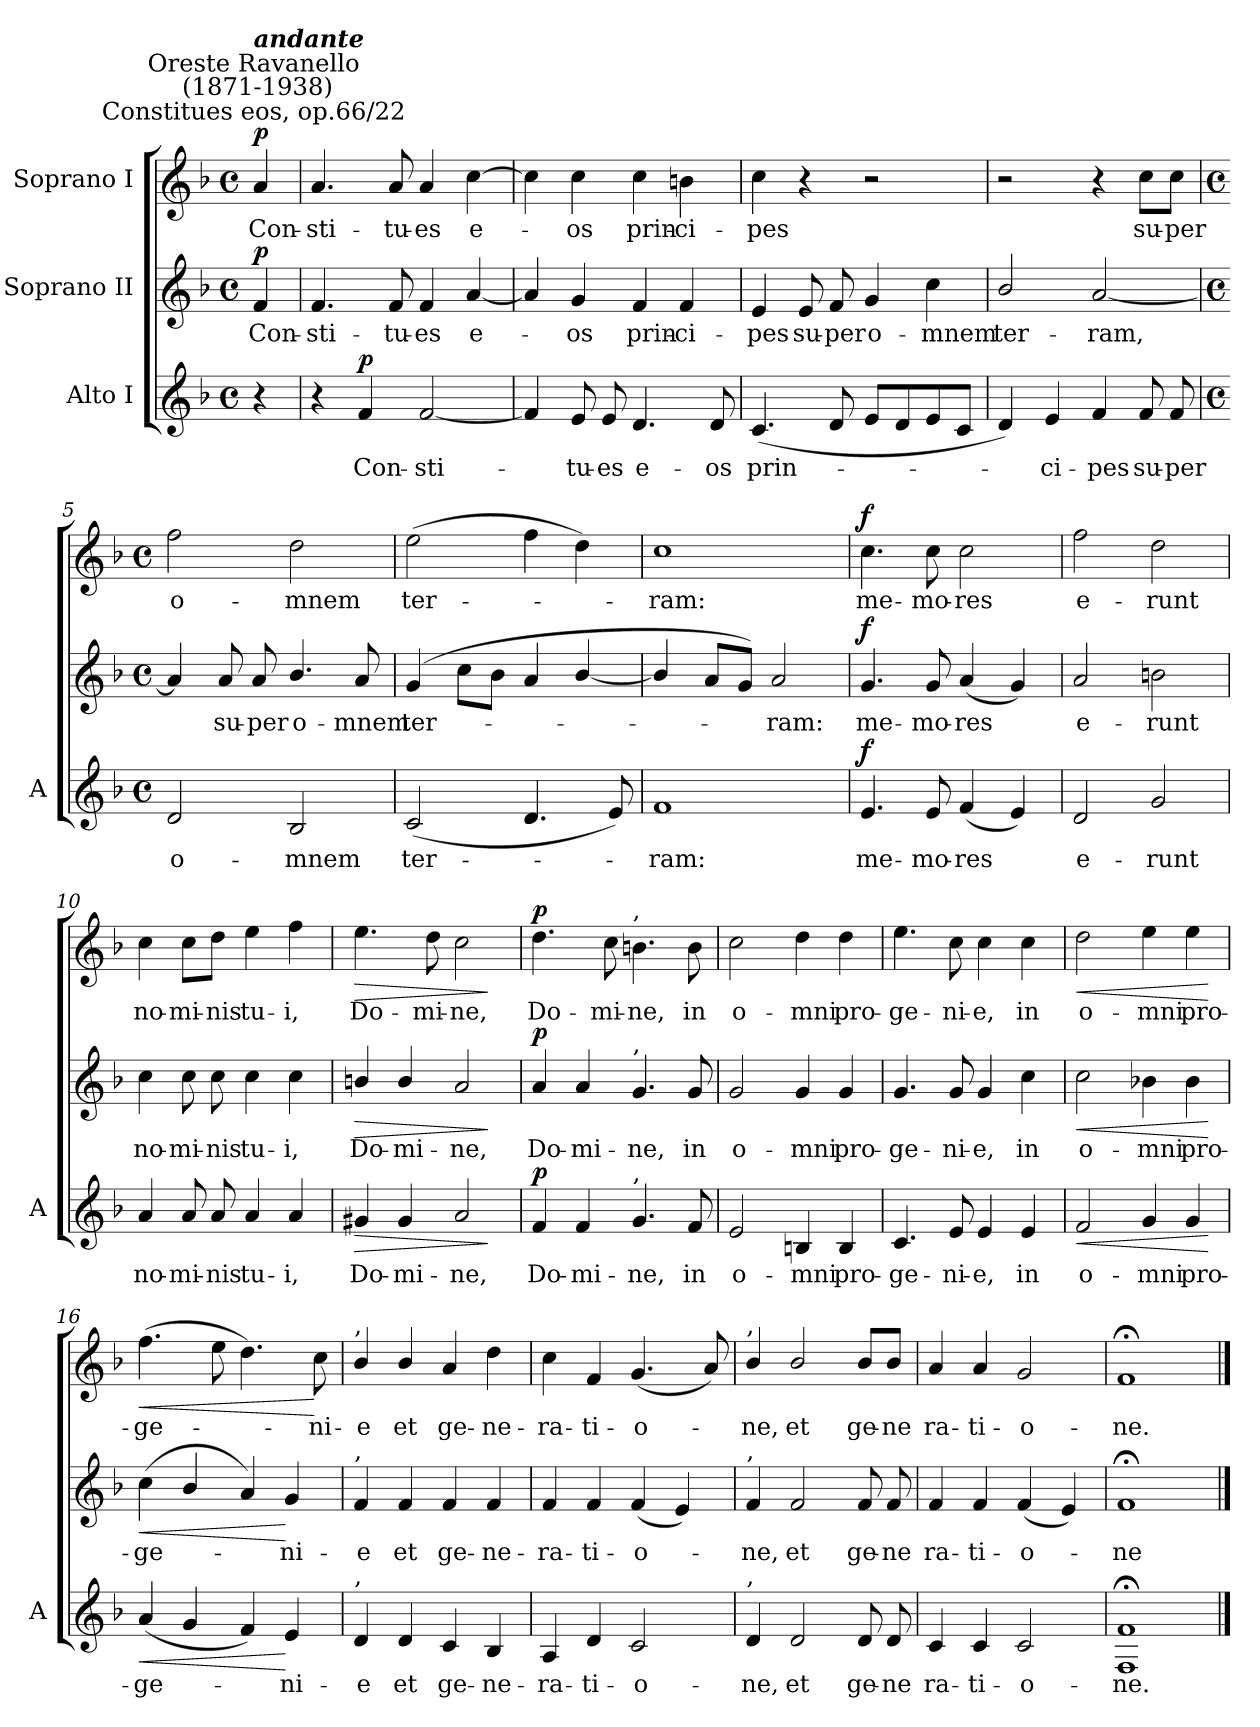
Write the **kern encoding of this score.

**kern	**text	**dynam	**kern	**text	**dynam	**kern	**text	**dynam
*part3	*part3	*part3	*part2	*part2	*part2	*part1	*part1	*part1
*staff3	*staff3	*staff3	*staff2	*staff2	*staff2	*staff1	*staff1	*staff1
*I"Alto I	*	*	*I"Soprano II	*	*	*I"Soprano I	*	*
*I'A	*	*	*	*	*	*	*	*
*clefG2	*	*	*clefG2	*	*	*clefG2	*	*
*k[b-]	*	*	*k[b-]	*	*	*k[b-]	*	*
*F:	*	*	*F:	*	*	*F:	*	*
*M4/4	*	*	*M4/4	*	*	*M4/4	*	*
*met(c)	*	*	*met(c)	*	*	*met(c)	*	*
=	=	=	=	=	=	=	=	=
!	!	!	!	!	!	!LO:TX:a:cj:t=Constitues eos, op.66/22	!	!
!	!	!	!	!	!	!LO:TX:a:cj:t=Oreste Ravanello\n (1871-1938)	!	!
!	!	!	!	!	!	!LO:TX:a:Bi:t=andante	!	!
!	!	!	!	!LO:LY:b	!LO:DY:b	!	!LO:LY:b	!LO:DY:b
4r	.	.	4f	Con-	p	4a	Con-	p
=1	=1	=1	=1	=1	=1	=1	=1	=1
!	!	!	!	!LO:LY:b	!	!	!LO:LY:b	!
4r	.	.	4.f	-sti-	.	4.a	-sti-	.
!	!LO:LY:b	!LO:DY:b	!	!	!	!	!	!
4f	Con-	p	.	.	.	.	.	.
!	!	!	!	!LO:LY:b	!	!	!LO:LY:b	!
.	.	.	8f	-tu-	.	8a	-tu-	.
!	!LO:LY:b	!	!	!LO:LY:b	!	!	!LO:LY:b	!
[2f	-sti-	.	4f	-es	.	4a	-es	.
!	!	!	!	!LO:LY:b	!	!	!LO:LY:b	!
.	.	.	[4a	e-	.	[4cc	e-	.
=2	=2	=2	=2	=2	=2	=2	=2	=2
4f]	.	.	4a]	.	.	4cc]	.	.
!	!LO:LY:b	!	!	!LO:LY:b	!	!	!LO:LY:b	!
8e	tu-	.	4g	os	.	4cc	os	.
!	!LO:LY:b	!	!	!	!	!	!	!
8e	-es	.	.	.	.	.	.	.
!	!LO:LY:b	!	!	!LO:LY:b	!	!	!LO:LY:b	!
4.d	e-	.	4f	prin-	.	4cc	prin-	.
!	!	!	!	!LO:LY:b	!	!	!LO:LY:b	!
.	.	.	4f	-ci-	.	4bn	-ci-	.
!	!LO:LY:b	!	!	!	!	!	!	!
8d	-os	.	.	.	.	.	.	.
=3	=3	=3	=3	=3	=3	=3	=3	=3
!	!LO:LY:b	!	!	!LO:LY:b	!	!	!LO:LY:b	!
(<4.c	prin-	.	4e	-pes	.	4cc	-pes	.
!	!	!	!	!LO:LY:b	!	!	!	!
.	.	.	8e	su-	.	4r	.	.
!	!	!	!	!LO:LY:b	!	!	!	!
8d	.	.	8f	-per	.	.	.	.
!	!	!	!	!LO:LY:b	!	!	!	!
8eL	.	.	4g	o-	.	2r	.	.
8d	.	.	.	.	.	.	.	.
!	!	!	!	!LO:LY:b	!	!	!	!
8e	.	.	4cc	-mnem	.	.	.	.
8cJ	.	.	.	.	.	.	.	.
=4	=4	=4	=4	=4	=4	=4	=4	=4
!	!	!	!	!LO:LY:b	!	!	!	!
4d)	.	.	2b-/	ter-	.	2r	.	.
!	!LO:LY:b	!	!	!	!	!	!	!
4e	ci-	.	.	.	.	.	.	.
!	!LO:LY:b	!	!	!LO:LY:b	!	!	!	!
4f	-pes	.	[2a	-ram,	.	4r	.	.
!	!LO:LY:b	!	!	!	!	!	!LO:LY:b	!
8f	su-	.	.	.	.	8cc\L	su-	.
!	!LO:LY:b	!	!	!	!	!	!LO:LY:b	!
8f	-per	.	.	.	.	8cc\J	-per	.
!!LO:LB:g=z
=5	=5	=5	=5	=5	=5	=5	=5	=5
*M4/4	*	*	*M4/4	*	*	*M4/4	*	*
*met(c)	*	*	*met(c)	*	*	*met(c)	*	*
!	!LO:LY:b	!	!	!	!	!	!LO:LY:b	!
2d	o-	.	4a]	.	.	2ff	o-	.
!	!	!	!	!LO:LY:b	!	!	!	!
.	.	.	8a	su-	.	.	.	.
!	!	!	!	!LO:LY:b	!	!	!	!
.	.	.	8a	-per	.	.	.	.
!	!LO:LY:b	!	!	!LO:LY:b	!	!	!LO:LY:b	!
2B-	-mnem	.	4.b-/	o-	.	2dd	-mnem	.
!	!	!	!	!LO:LY:b	!	!	!	!
.	.	.	8a	-mnem	.	.	.	.
=6	=6	=6	=6	=6	=6	=6	=6	=6
!	!LO:LY:b	!	!	!LO:LY:b	!	!	!LO:LY:b	!
(<2c	ter-	.	(<4g	ter-	.	(>2ee	ter-	.
.	.	.	8ccL	.	.	.	.	.
.	.	.	8b-J	.	.	.	.	.
4.d	.	.	4a	.	.	4ff	.	.
.	.	.	[4b-/	.	.	4dd)	.	.
8e)	.	.	.	.	.	.	.	.
=7	=7	=7	=7	=7	=7	=7	=7	=7
!	!LO:LY:b	!	!	!	!	!	!LO:LY:b	!
1f	ram:	.	4b-/]	.	.	1cc	ram:	.
.	.	.	8aL	.	.	.	.	.
.	.	.	8gJ)	.	.	.	.	.
!	!	!	!	!LO:LY:b	!	!	!	!
.	.	.	2a	ram:	.	.	.	.
=8	=8	=8	=8	=8	=8	=8	=8	=8
!	!LO:LY:b	!LO:DY:b	!	!LO:LY:b	!LO:DY:b	!	!LO:LY:b	!LO:DY:b
4.e	me-	f	4.g	me-	f	4.cc	me-	f
!	!LO:LY:b	!	!	!LO:LY:b	!	!	!LO:LY:b	!
8e	-mo-	.	8g	-mo-	.	8cc	-mo-	.
!	!LO:LY:b	!	!	!LO:LY:b	!	!	!LO:LY:b	!
(<4f	-res	.	(<4a	-res	.	2cc	-res	.
4e)	.	.	4g)	.	.	.	.	.
=9	=9	=9	=9	=9	=9	=9	=9	=9
!	!LO:LY:b	!	!	!LO:LY:b	!	!	!LO:LY:b	!
2d	e-	.	2a	e-	.	2ff	e-	.
!	!LO:LY:b	!	!	!LO:LY:b	!	!	!LO:LY:b	!
2g	-runt	.	2bn	-runt	.	2dd	-runt	.
=10	=10	=10	=10	=10	=10	=10	=10	=10
!	!LO:LY:b	!	!	!LO:LY:b	!	!	!LO:LY:b	!
4a	no-	.	4cc	no-	.	4cc	no-	.
!	!LO:LY:b	!	!	!LO:LY:b	!	!	!LO:LY:b	!
8a	-mi-	.	8cc	-mi-	.	8cc\L	-mi-	.
!	!LO:LY:b	!	!	!LO:LY:b	!	!	!LO:LY:b	!
8a	-nis	.	8cc	-nis	.	8dd\J	-nis	.
!	!LO:LY:b	!	!	!LO:LY:b	!	!	!LO:LY:b	!
4a	tu-	.	4cc	tu-	.	4ee	tu-	.
!	!LO:LY:b	!	!	!LO:LY:b	!	!	!LO:LY:b	!
4a	-i,	.	4cc	-i,	.	4ff	-i,	.
!!LO:LB:g=z
=11	=11	=11	=11	=11	=11	=11	=11	=11
!	!LO:LY:b	!LO:HP:b	!	!LO:LY:b	!LO:HP:b	!	!LO:LY:b	!LO:HP:b
4g#X	Do-	>	4bn/	Do-	>	4.ee	Do-	>
!	!LO:LY:b	!	!	!LO:LY:b	!	!	!	!
4g#	-mi-	.	4b/	-mi-	.	.	.	.
!	!	!	!	!	!	!	!LO:LY:b	!
.	.	.	.	.	.	8dd	-mi-	.
!	!LO:LY:b	!	!	!LO:LY:b	!	!	!LO:LY:b	!
2a	-ne,	.	2a	-ne,	.	2cc	-ne,	.
.	.	]	.	.	]	.	.	]
=12	=12	=12	=12	=12	=12	=12	=12	=12
!	!LO:LY:b	!LO:DY:b	!	!LO:LY:b	!LO:DY:b	!	!LO:LY:b	!LO:DY:b
4f	Do-	p	4a	Do-	p	4.dd	Do-	p
!	!LO:LY:b	!	!	!LO:LY:b	!	!	!	!
4f	-mi-	.	4a	-mi-	.	.	.	.
!	!	!	!	!	!	!	!LO:LY:b	!
.	.	.	.	.	.	8cc	-mi-	.
!	!	!	!	!	!	!LO:TX:a:t=,	!	!
!	!	!	!LO:TX:a:t=,	!	!	!	!	!
!LO:TX:a:t=,	!	!	!	!	!	!	!	!
!	!LO:LY:b	!	!	!LO:LY:b	!	!	!LO:LY:b	!
4.g	-ne,	.	4.g	-ne,	.	4.bn	-ne,	.
!	!LO:LY:b	!	!	!LO:LY:b	!	!	!LO:LY:b	!
8f	in	.	8g	in	.	8b	in	.
=13	=13	=13	=13	=13	=13	=13	=13	=13
!	!LO:LY:b	!	!	!LO:LY:b	!	!	!LO:LY:b	!
2e	o-	.	2g	o-	.	2cc	o-	.
!	!LO:LY:b	!	!	!LO:LY:b	!	!	!LO:LY:b	!
4Bn	-mni	.	4g	-mni	.	4dd	-mni	.
!	!LO:LY:b	!	!	!LO:LY:b	!	!	!LO:LY:b	!
4B	pro-	.	4g	pro-	.	4dd	pro-	.
=14	=14	=14	=14	=14	=14	=14	=14	=14
!	!LO:LY:b	!	!	!LO:LY:b	!	!	!LO:LY:b	!
4.c	-ge-	.	4.g	-ge-	.	4.ee	-ge-	.
!	!LO:LY:b	!	!	!LO:LY:b	!	!	!LO:LY:b	!
8e	-ni-	.	8g	-ni-	.	8cc	-ni-	.
!	!LO:LY:b	!	!	!LO:LY:b	!	!	!LO:LY:b	!
4e	-e,	.	4g	-e,	.	4cc	-e,	.
!	!LO:LY:b	!	!	!LO:LY:b	!	!	!LO:LY:b	!
4e	in	.	4cc	in	.	4cc	in	.
=15	=15	=15	=15	=15	=15	=15	=15	=15
!	!LO:LY:b	!LO:HP:b	!	!LO:LY:b	!LO:HP:b	!	!LO:LY:b	!LO:HP:b
2f	o-	<	2cc	o-	<	2dd	o-	<
!	!LO:LY:b	!	!	!LO:LY:b	!	!	!LO:LY:b	!
4g	-mni	.	4b-X	-mni	.	4ee	-mni	.
!	!LO:LY:b	!	!	!LO:LY:b	!	!	!LO:LY:b	!
4g	pro-	.	4b-	pro-	.	4ee	pro-	.
.	.	[	.	.	[	.	.	[
!!LO:LB:g=z
=16	=16	=16	=16	=16	=16	=16	=16	=16
!	!LO:LY:b	!LO:HP:b	!	!LO:LY:b	!LO:HP:b	!	!LO:LY:b	!LO:HP:b
(<4a	-ge-	<	(<4cc	-ge-	<	(>4.ff	-ge-	<
4g	.	.	4b-/	.	.	.	.	.
.	.	.	.	.	.	8ee	.	.
4f)	.	.	4a)	.	.	4.dd)	.	.
!	!LO:LY:b	!	!	!LO:LY:b	!	!	!	!
4e	ni-	[	4g	ni-	[	.	.	.
!	!	!	!	!	!	!	!LO:LY:b	!
.	.	.	.	.	.	8cc	ni-	[
=17	=17	=17	=17	=17	=17	=17	=17	=17
!	!	!	!	!	!	!LO:TX:a:t=,	!	!
!	!	!	!LO:TX:a:t=,	!	!	!	!	!
!LO:TX:a:t=,	!	!	!	!	!	!	!	!
!	!LO:LY:b	!	!	!LO:LY:b	!	!	!LO:LY:b	!
4d	-e	.	4f	-e	.	4b-/	-e	.
!	!LO:LY:b	!	!	!LO:LY:b	!	!	!LO:LY:b	!
4d	et	.	4f	et	.	4b-/	et	.
!	!LO:LY:b	!	!	!LO:LY:b	!	!	!LO:LY:b	!
4c	ge-	.	4f	ge-	.	4a	ge-	.
!	!LO:LY:b	!	!	!LO:LY:b	!	!	!LO:LY:b	!
4B-	-ne-	.	4f	-ne-	.	4dd	-ne-	.
=18	=18	=18	=18	=18	=18	=18	=18	=18
!	!LO:LY:b	!	!	!LO:LY:b	!	!	!LO:LY:b	!
4A	-ra-	.	4f	-ra-	.	4cc	-ra-	.
!	!LO:LY:b	!	!	!LO:LY:b	!	!	!LO:LY:b	!
4d	-ti-	.	4f	-ti-	.	4f	-ti-	.
!	!LO:LY:b	!	!	!LO:LY:b	!	!	!LO:LY:b	!
2c	-o-	.	(<4f	-o-	.	(<4.g	-o-	.
.	.	.	4e)	.	.	.	.	.
.	.	.	.	.	.	8a)	.	.
=19	=19	=19	=19	=19	=19	=19	=19	=19
!	!	!	!	!	!	!LO:TX:a:t=,	!	!
!	!	!	!LO:TX:a:t=,	!	!	!	!	!
!LO:TX:a:t=,	!	!	!	!	!	!	!	!
!	!LO:LY:b	!	!	!LO:LY:b	!	!	!LO:LY:b	!
4d	-ne,	.	4f	ne,	.	4b-/	ne,	.
!	!LO:LY:b	!	!	!LO:LY:b	!	!	!LO:LY:b	!
2d	et	.	2f	et	.	2b-/	et	.
!	!LO:LY:b	!	!	!LO:LY:b	!	!	!LO:LY:b	!
8d	ge-	.	8f	ge-	.	8b-/L	ge-	.
!	!LO:LY:b	!	!	!LO:LY:b	!	!	!LO:LY:b	!
8d	-ne	.	8f	-ne	.	8b-/J	-ne	.
=20	=20	=20	=20	=20	=20	=20	=20	=20
!	!LO:LY:b	!	!	!LO:LY:b	!	!	!LO:LY:b	!
4c	ra-	.	4f	ra-	.	4a	ra-	.
!	!LO:LY:b	!	!	!LO:LY:b	!	!	!LO:LY:b	!
4c	-ti-	.	4f	-ti-	.	4a	-ti-	.
!	!LO:LY:b	!	!	!LO:LY:b	!	!	!LO:LY:b	!
2c	-o-	.	(<4f	-o-	.	2g	-o-	.
.	.	.	4e)	.	.	.	.	.
=21	=21	=21	=21	=21	=21	=21	=21	=21
!	!LO:LY:b	!	!	!LO:LY:b	!	!	!LO:LY:b	!
1F;< 1f;<	-ne.	.	1f;<	ne	.	1f;<	-ne.	.
==	==	==	==	==	==	==	==	==
*-	*-	*-	*-	*-	*-	*-	*-	*-
